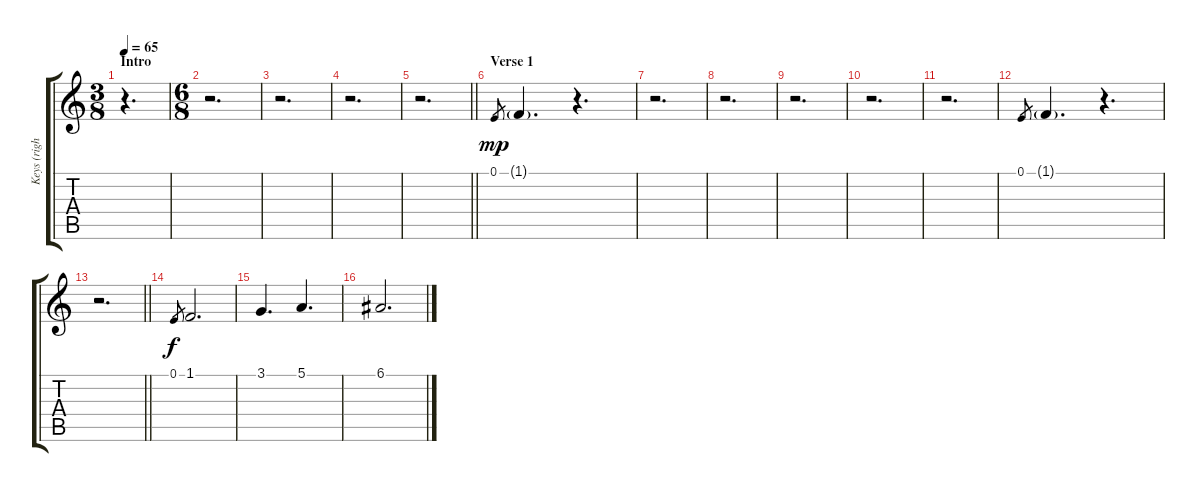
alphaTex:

\track ("Keys (right hand)" "Keys (righ") {instrument rockorgan}
\staff {score tabs}
\tuning (E4 B3 G3 D3 A2 E2) {hide}
\ts (3 8)
\section ("" "Intro")
\tempo 65
\clef g2
\ks c
r.4{d dy mp instrument rockorgan} |
\ts (6 8)
r.2{d} |
r.2{d} |
r.2{d} |
\barLineRight lightlight
r.2{d} |
\section ("" "Verse 1")
0.1.8{gr} 1.1{g}.4{d} r.4{d} |
r.2{d} |
r.2{d} |
r.2{d} |
r.2{d} |
r.2{d} |
0.1.8{gr} 1.1{g}.4{d} r.4{d} |
\barLineRight lightlight
r.2{d} |
\section ("" "")
0.1.8{gr dy f} 1.1.2{d} |
3.1.4{d} 5.1.4{d} |
6.1.2{d}
